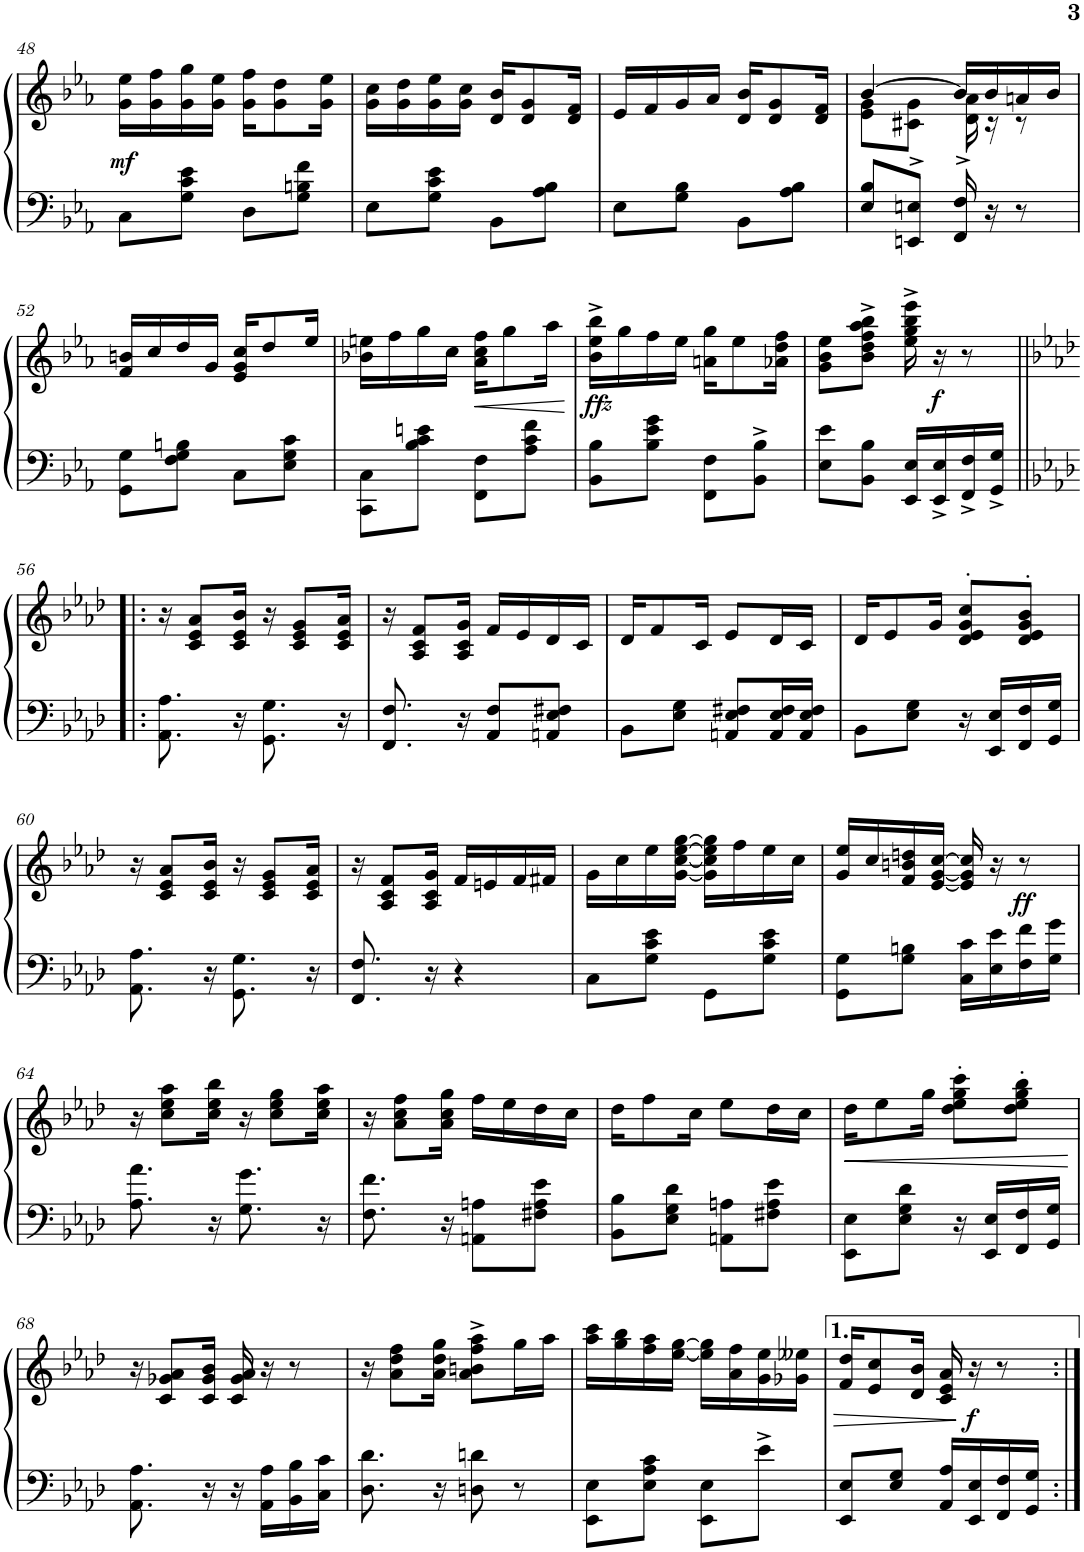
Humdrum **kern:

**kern	**kern	**dynam
*part1	*part1	*part1
*staff2	*staff1	*staff1/2
*I"Piano	*	*
*I'Pno.	*	*
!!LO:PB:g=z
*clefF4	*clefG2	*
*k[b-e-a-]	*k[b-e-a-]	*
*M2/4	*M2/4	*
=48	=48	=48
!	!	!LO:DY:b
8C\L	16g\ 16ee-\LL	mf
.	16g\ 16ff\	.
8G\ 8c\ 8e-\J	16g\ 16gg\	.
.	16g\ 16ee-\JJ	.
8D\L	16g\ 16ff\KL	.
.	8g\ 8dd\	.
8G\ 8Bn\ 8f\J	.	.
.	16g\ 16ee-\Jk	.
=49	=49	=49
8E-\L	16g\ 16cc\LL	.
.	16g\ 16dd\	.
8G\ 8c\ 8e-\J	16g\ 16ee-\	.
.	16g\ 16cc\JJ	.
8BB-\L	16d/ 16b-/KL	.
.	8d/ 8g/	.
8A-\ 8B-\J	.	.
.	16d/ 16f/Jk	.
=50	=50	=50
8E-\L	16e-/LL	.
.	16f/	.
8G\ 8B-\J	16g/	.
.	16a-/JJ	.
8BB-\L	16d/ 16b-/KL	.
.	8d/ 8g/	.
8A-\ 8B-\J	.	.
.	16d/ 16f/Jk	.
=51	=51	=51
*	*^	*
8E-/ 8B-/L	[4b-/	8e-\ 8g\L	.
8EEn/^> 8En/^>J	.	8c#X\ 8g\J	.
16FF/^> 16F/^>	16b-/LL]	16d\ 16a-\	.
16r	16b-/	16r	.
8r	16an/	8r	.
.	16b-/JJ	.	.
*	*v	*v	*
!!LO:LB:g=z
=52	=52	=52
8GG\ 8G\L	16f/ 16bn/LL	.
.	16cc/	.
8F\ 8G\ 8Bn\J	16dd/	.
.	16g/JJ	.
8C\L	16e-/ 16g/ 16cc/KL	.
.	8dd/	.
8E-\ 8G\ 8c\J	.	.
.	16ee-/Jk	.
=53	=53	=53
8CC\ 8C\L	16b-X\ 16een\LL	.
.	16ff\	.
8B-\ 8c\ 8en\J	16gg\	.
.	16cc\JJ	.
!	!	!LO:HP:b
8FF\ 8F\L	16a-\ 16cc\ 16ff\KL	<
.	8gg\	.
8A-\ 8c\ 8f\J	.	.
.	16aa-\Jk	.
.	.	[
=54	=54	=54
!	!	!LO:DY:b
8BB-\ 8B-\L	16b-\^ 16ee-\^ 16bb-\^LL	other-dynamics
.	16gg\	.
8B-\ 8e-\ 8g\J	16ff\	.
.	16ee-\JJ	.
8FF\ 8F\L	16an\ 16gg\KL	.
.	8ee-\	.
8BB-\^ 8B-\^J	.	.
.	16a-X\ 16dd\ 16ff\Jk	.
=55	=55	=55
8E-\ 8e-\L	8g\ 8b-\ 8ee-\L	.
8BB-\ 8B-\J	8b-\^ 8dd\^ 8ff\^ 8aa-\^ 8bb-\^J	.
16EE-/ 16E-/LL	16ee-\^ 16gg\^ 16bb-\^ 16eee-\^	.
!	!	!LO:DY:b
16EE-/^ 16E-/^	16r	f
16FF/^ 16F/^	8r	.
16GG/^ 16G/^JJ	.	.
!!LO:LB:g=z
=56!|:	=56!|:	=56!|:
*k[b-e-a-d-]	*k[b-e-a-d-]	*
8.AA-\ 8.A-\	16r	.
.	8c/ 8e-/ 8a-/L	.
16r	16c/ 16e-/ 16b-/Jk	.
8.GG\ 8.G\	16r	.
.	8c/ 8e-/ 8g/L	.
16r	16c/ 16e-/ 16a-/Jk	.
=57	=57	=57
8.FF/ 8.F/	16r	.
.	8A-/ 8c/ 8f/L	.
16r	16A-/ 16c/ 16g/Jk	.
8AA-/ 8F/L	16f/LL	.
.	16e-/	.
8AAn/ 8E-/ 8F#X/J	16d-/	.
.	16c/JJ	.
=58	=58	=58
8BB-\L	16d-/KL	.
.	8f/	.
8E-\ 8G\J	.	.
.	16c/Jk	.
8AAn/ 8E-/ 8F#X/L	8e-/L	.
16AA/ 16E-/ 16F#/L	16d-/L	.
16AA/ 16E-/ 16F#/JJ	16c/JJ	.
=59	=59	=59
8BB-\L	16d-/KL	.
.	8e-/	.
8E-\ 8G\J	.	.
.	16g/Jk	.
16r	8d-/'> 8e-/'> 8g/'> 8cc/'>L	.
16EE-/ 16E-/LL	.	.
16FF/ 16F/	8d-/'> 8e-/'> 8g/'> 8b-/'>J	.
16GG/ 16G/JJ	.	.
!!LO:LB:g=z
=60	=60	=60
8.AA-\ 8.A-\	16r	.
.	8c/ 8e-/ 8a-/L	.
16r	16c/ 16e-/ 16b-/Jk	.
8.GG\ 8.G\	16r	.
.	8c/ 8e-/ 8g/L	.
16r	16c/ 16e-/ 16a-/Jk	.
=61	=61	=61
8.FF/ 8.F/	16r	.
.	8A-/ 8c/ 8f/L	.
16r	16A-/ 16c/ 16g/Jk	.
4r	16f/LL	.
.	16en/	.
.	16f/	.
.	16f#X/JJ	.
=62	=62	=62
8C\L	16g\LL	.
.	16cc\	.
8G\ 8c\ 8e-\J	16ee-\	.
.	[16g\ [16cc\ [16ee-\ [16gg\JJ	.
8GG\L	16g\] 16cc\] 16ee-\] 16gg\]LL	.
.	16ff\	.
8G\ 8c\ 8e-\J	16ee-\	.
.	16cc\JJ	.
=63	=63	=63
8GG\ 8G\L	16g/ 16ee-/LL	.
.	16cc/	.
8G\ 8Bn\J	16f/ 16bn/ 16ddn/	.
.	[16e-/ [16g/ [16cc/JJ	.
16C\ 16c\LL	16e-/] 16g/] 16cc/]	.
16E-\ 16e-\	16r	.
!	!	!LO:DY:b
16F\ 16f\	8r	ff
16G\ 16g\JJ	.	.
!!LO:LB:g=z
=64	=64	=64
8.A-\ 8.a-\	16r	.
.	8cc\ 8ee-\ 8aa-\L	.
16r	16cc\ 16ee-\ 16bb-\Jk	.
8.G\ 8.g\	16r	.
.	8cc\ 8ee-\ 8gg\L	.
16r	16cc\ 16ee-\ 16aa-\Jk	.
=65	=65	=65
8.F\ 8.f\	16r	.
.	8a-\ 8cc\ 8ff\L	.
16r	16a-\ 16cc\ 16gg\Jk	.
8AAn\ 8An\L	16ff\LL	.
.	16ee-\	.
8F#X\ 8A\ 8e-\J	16dd-\	.
.	16cc\JJ	.
=66	=66	=66
8BB-\ 8B-\L	16dd-\KL	.
.	8ff\	.
8E-\ 8G\ 8d-\J	.	.
.	16cc\Jk	.
8AAn\ 8An\L	8ee-\L	.
8F#X\ 8A\ 8e-\J	16dd-\L	.
.	16cc\JJ	.
=67	=67	=67
!	!	!LO:HP:b
8EE-\ 8E-\L	16dd-\KL	<
.	8ee-\	.
8E-\ 8G\ 8d-\J	.	.
.	16gg\Jk	.
16r	8dd-\' 8ee-\' 8gg\' 8ccc\'L	.
16EE-/ 16E-/LL	.	.
16FF/ 16F/	8dd-\' 8ee-\' 8gg\' 8bb-\'J	.
16GG/ 16G/JJ	.	.
.	.	[
!!LO:LB:g=z
=68	=68	=68
8.AA-\ 8.A-\	16r	.
.	8c/ 8g-X/ 8a-/L	.
16r	16c/ 16g-/ 16b-/Jk	.
16r	16c/ 16g-/ 16a-/	.
16AA-\ 16A-\LL	16r	.
16BB-\ 16B-\	8r	.
16C\ 16c\JJ	.	.
=69	=69	=69
8.D-\ 8.d-\	16r	.
.	8a-\ 8dd-\ 8ff\L	.
16r	16a-\ 16dd-\ 16gg\Jk	.
8Dn\ 8dn\	8a-\^ 8bn\^ 8ff\^ 8aa-\^L	.
8r	16gg\L	.
.	16aa-\JJ	.
=70	=70	=70
8EE-\ 8E-\L	16aa-\ 16ccc\LL	.
.	16gg\ 16bb-\	.
8E-\ 8A-\ 8c\J	16ff\ 16aa-\	.
.	[16ee-\ [16gg\JJ	.
8EE-\ 8E-\L	16ee-\] 16gg\]LL	.
.	16a-\ 16ff\	.
8e-^\J	16g\ 16ee-\	.
.	16g-X\ 16ee--X\JJ	.
=71	=71	=71
!	!	!LO:HP:b
8EE-/ 8E-/L	16f/ 16dd-/KL	>
.	8e-/ 8cc/	.
8E-/ 8G/J	.	.
.	16d-/ 16b-/Jk	.
16AA-/ 16A-/LL	16c/ 16e-/ 16a-/	.
!	!	!LO:DY:n=1:b
16EE-/ 16E-/	16r	] f
16FF/ 16F/	8r	.
16GG/ 16G/JJ	.	.
=:|!	=:|!	=:|!
*-	*-	*-
